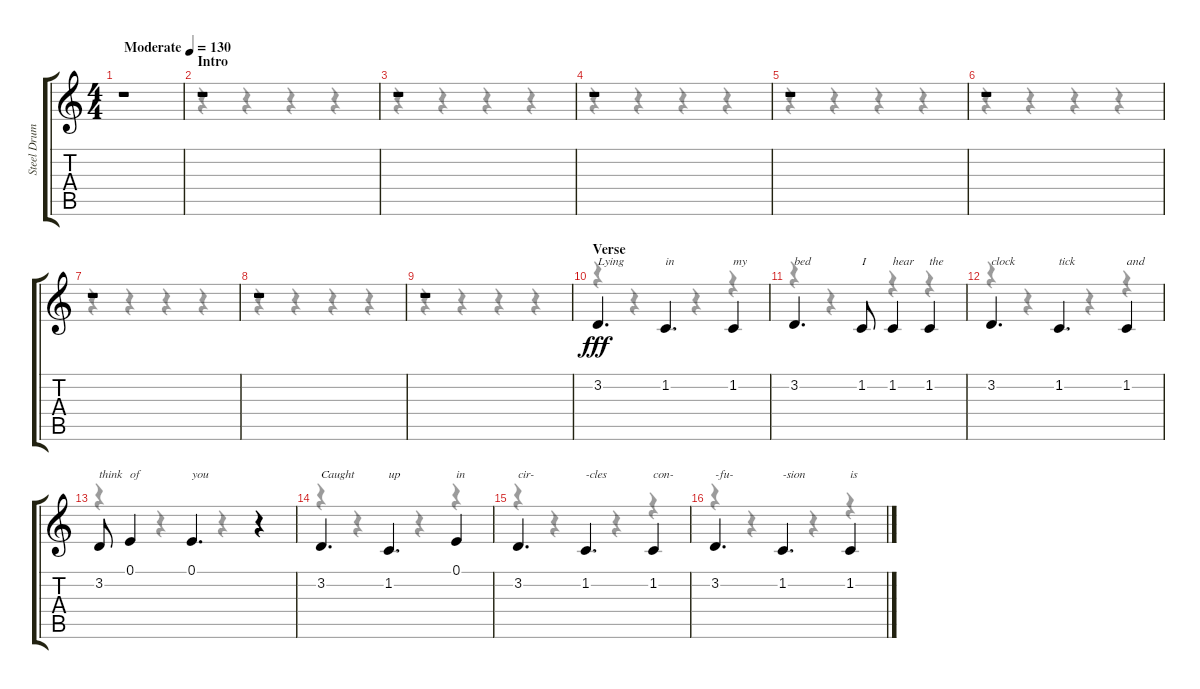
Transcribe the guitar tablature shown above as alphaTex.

\track ("Steel Drums" "Steel Drum") {instrument steeldrums}
\staff {score tabs}
\tuning (E4 B3 G3 D3 A2 E2) {hide}
\voice
\ts (4 4)
\tempo (130 "Moderate")
\clef g2
\ks c
r.1{dy fff instrument steeldrums} |
\section ("" "Intro")
r.1 |
r.1 |
r.1 |
r.1 |
r.1 |
r.1 |
r.1 |
r.1 |
\section ("" "Verse")
3.2.4{d txt "Lying"} 1.2.4{d txt "in"} 1.2.4{txt "my"} |
3.2.4{d txt "bed"} 1.2.8{txt "I"} 1.2.4{txt "hear"} 1.2.4{txt "the"} |
3.2.4{d txt "clock"} 1.2.4{d txt "tick"} 1.2.4{txt "and"} |
3.2.8{txt "think"} 0.1.4{txt "of"} 0.1.4{d txt "you"} r.4 |
3.2.4{d txt "Caught"} 1.2.4{d txt "up"} 0.1.4{txt "in"} |
3.2.4{d txt "cir-"} 1.2.4{d txt "-cles"} 1.2.4{txt "con-"} |
3.2.4{d txt "-fu-"} 1.2.4{d txt "-sion"} 1.2.4{txt "is"}
\voice
\clef g2
\ottava regular
\simile none
\ks c
|
r.4 r.4 r.4 r.4 |
r.4 r.4 r.4 r.4 |
r.4 r.4 r.4 r.4 |
r.4 r.4 r.4 r.4 |
r.4 r.4 r.4 r.4 |
r.4 r.4 r.4 r.4 |
r.4 r.4 r.4 r.4 |
r.4 r.4 r.4 r.4 |
r.4 r.4 r.4 r.4 |
r.4 r.4 r.4 r.4 |
r.4 r.4 r.4 r.4 |
r.4 r.4 r.4 r.4 |
r.4 r.4 r.4 r.4 |
r.4 r.4 r.4 r.4 |
r.4 r.4 r.4 r.4
